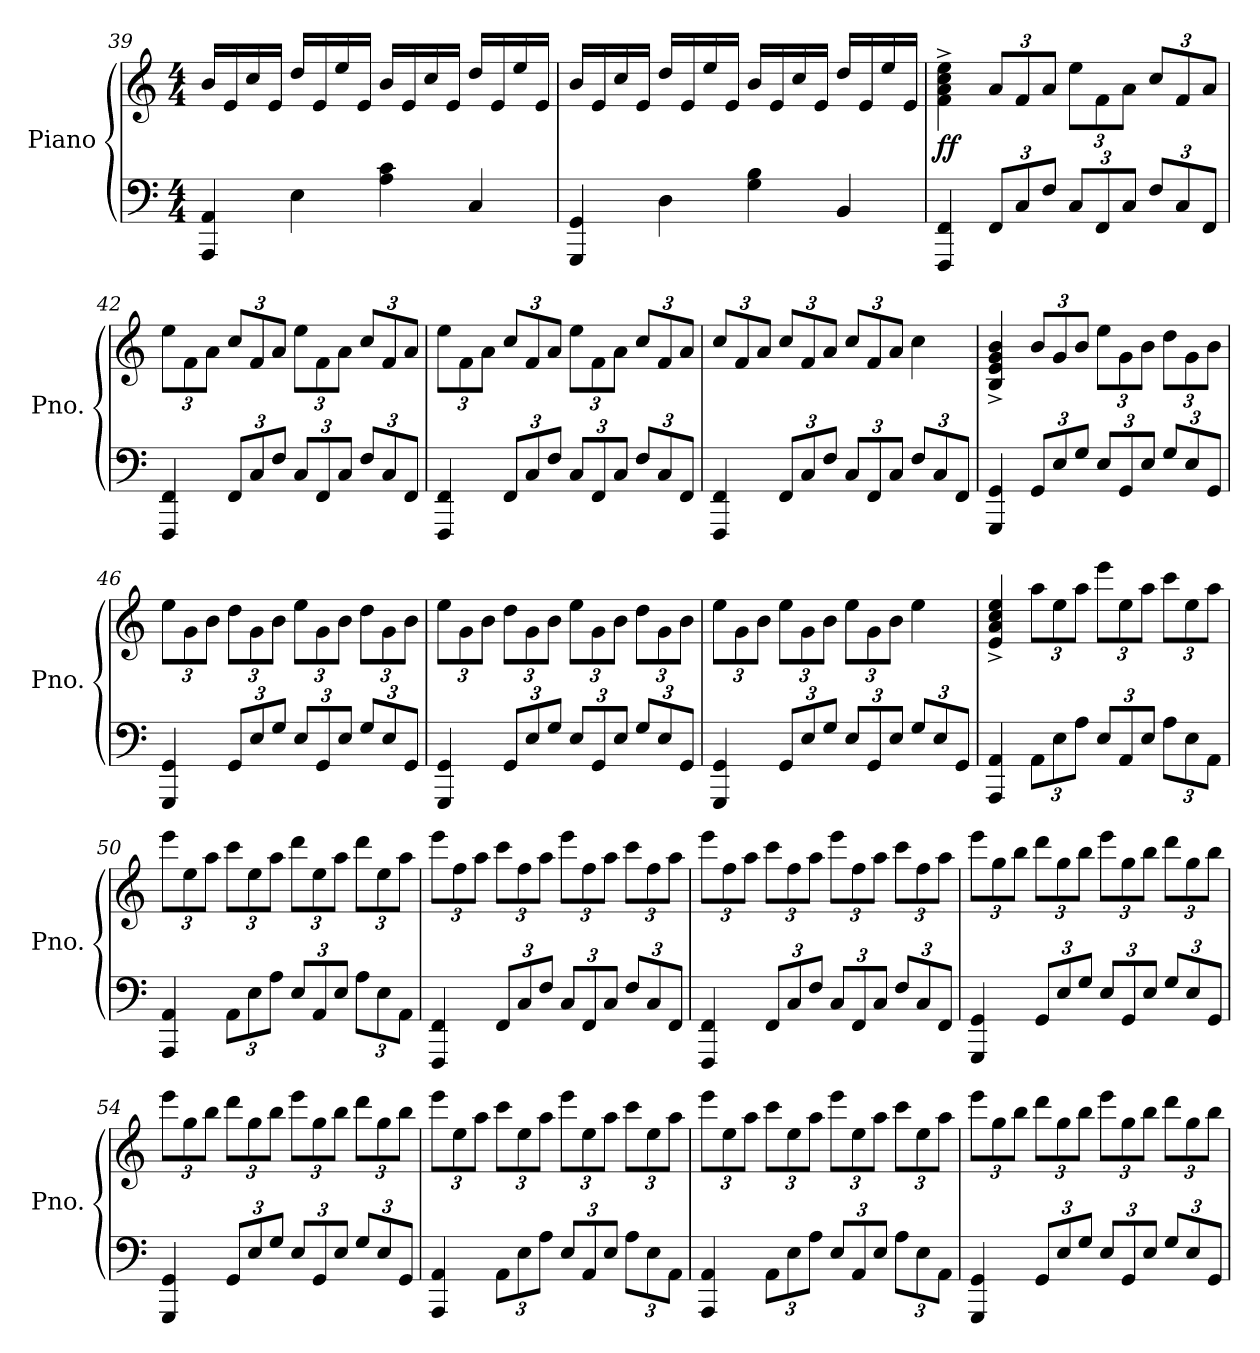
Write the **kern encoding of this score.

**kern	**kern	**dynam
*part1	*part1	*part1
*staff2	*staff1	*staff1/2
*I"Piano	*	*
*I'Pno.	*	*
*clefF4	*clefG2	*
*k[]	*k[]	*
*M4/4	*M4/4	*
=39	=39	=39
4AAA/ 4AA/	16b/LL	.
.	16e/	.
.	16cc/	.
.	16e/JJ	.
4E\	16dd/LL	.
.	16e/	.
.	16ee/	.
.	16e/JJ	.
4A\ 4c\	16b/LL	.
.	16e/	.
.	16cc/	.
.	16e/JJ	.
4C/	16dd/LL	.
.	16e/	.
.	16ee/	.
.	16e/JJ	.
=40	=40	=40
4GGG/ 4GG/	16b/LL	.
.	16e/	.
.	16cc/	.
.	16e/JJ	.
4D\	16dd/LL	.
.	16e/	.
.	16ee/	.
.	16e/JJ	.
4G\ 4B\	16b/LL	.
.	16e/	.
.	16cc/	.
.	16e/JJ	.
4BB/	16dd/LL	.
.	16e/	.
.	16ee/	.
.	16e/JJ	.
=41	=41	=41
!	!	!LO:DY:b
4FFF/ 4FF/	4f\^ 4a\^ 4cc\^ 4ee\^	ff
*Xbrackettup	*Xbrackettup	*
12FF/L	12a/L	.
12C/	12f/	.
12F/J	12a/J	.
12C/L	12ee\L	.
12FF/	12f\	.
12C/J	12a\J	.
12F/L	12cc/L	.
12C/	12f/	.
12FF/J	12a/J	.
=42	=42	=42
4FFF/ 4FF/	12ee\L	.
.	12f\	.
.	12a\J	.
12FF/L	12cc/L	.
12C/	12f/	.
12F/J	12a/J	.
12C/L	12ee\L	.
12FF/	12f\	.
12C/J	12a\J	.
12F/L	12cc/L	.
12C/	12f/	.
12FF/J	12a/J	.
=43	=43	=43
4FFF/ 4FF/	12ee\L	.
.	12f\	.
.	12a\J	.
12FF/L	12cc/L	.
12C/	12f/	.
12F/J	12a/J	.
12C/L	12ee\L	.
12FF/	12f\	.
12C/J	12a\J	.
12F/L	12cc/L	.
12C/	12f/	.
12FF/J	12a/J	.
=44	=44	=44
4FFF/ 4FF/	12cc/L	.
.	12f/	.
.	12a/J	.
12FF/L	12cc/L	.
12C/	12f/	.
12F/J	12a/J	.
12C/L	12cc/L	.
12FF/	12f/	.
12C/J	12a/J	.
12F/L	4cc\	.
12C/	.	.
12FF/J	.	.
=45	=45	=45
4GGG/ 4GG/	4B/^ 4e/^ 4g/^ 4b/^	.
12GG/L	12b/L	.
12E/	12g/	.
12G/J	12b/J	.
12E/L	12ee\L	.
12GG/	12g\	.
12E/J	12b\J	.
12G/L	12dd\L	.
12E/	12g\	.
12GG/J	12b\J	.
=46	=46	=46
4GGG/ 4GG/	12ee\L	.
.	12g\	.
.	12b\J	.
12GG/L	12dd\L	.
12E/	12g\	.
12G/J	12b\J	.
12E/L	12ee\L	.
12GG/	12g\	.
12E/J	12b\J	.
12G/L	12dd\L	.
12E/	12g\	.
12GG/J	12b\J	.
=47	=47	=47
4GGG/ 4GG/	12ee\L	.
.	12g\	.
.	12b\J	.
12GG/L	12dd\L	.
12E/	12g\	.
12G/J	12b\J	.
12E/L	12ee\L	.
12GG/	12g\	.
12E/J	12b\J	.
12G/L	12dd\L	.
12E/	12g\	.
12GG/J	12b\J	.
=48	=48	=48
4GGG/ 4GG/	12ee\L	.
.	12g\	.
.	12b\J	.
12GG/L	12ee\L	.
12E/	12g\	.
12G/J	12b\J	.
12E/L	12ee\L	.
12GG/	12g\	.
12E/J	12b\J	.
12G/L	4ee\	.
12E/	.	.
12GG/J	.	.
=49	=49	=49
4AAA/ 4AA/	4e/^ 4a/^ 4cc/^ 4ee/^	.
12AA\L	12aa\L	.
12E\	12ee\	.
12A\J	12aa\J	.
12E/L	12eee\L	.
12AA/	12ee\	.
12E/J	12aa\J	.
12A\L	12ccc\L	.
12E\	12ee\	.
12AA\J	12aa\J	.
=50	=50	=50
4AAA/ 4AA/	12eee\L	.
.	12ee\	.
.	12aa\J	.
12AA\L	12ccc\L	.
12E\	12ee\	.
12A\J	12aa\J	.
12E/L	12ddd\L	.
12AA/	12ee\	.
12E/J	12aa\J	.
12A\L	12ddd\L	.
12E\	12ee\	.
12AA\J	12aa\J	.
=51	=51	=51
4FFF/ 4FF/	12eee\L	.
.	12ff\	.
.	12aa\J	.
12FF/L	12ccc\L	.
12C/	12ff\	.
12F/J	12aa\J	.
12C/L	12eee\L	.
12FF/	12ff\	.
12C/J	12aa\J	.
12F/L	12ccc\L	.
12C/	12ff\	.
12FF/J	12aa\J	.
=52	=52	=52
4FFF/ 4FF/	12eee\L	.
.	12ff\	.
.	12aa\J	.
12FF/L	12ccc\L	.
12C/	12ff\	.
12F/J	12aa\J	.
12C/L	12eee\L	.
12FF/	12ff\	.
12C/J	12aa\J	.
12F/L	12ccc\L	.
12C/	12ff\	.
12FF/J	12aa\J	.
=53	=53	=53
4GGG/ 4GG/	12eee\L	.
.	12gg\	.
.	12bb\J	.
12GG/L	12ddd\L	.
12E/	12gg\	.
12G/J	12bb\J	.
12E/L	12eee\L	.
12GG/	12gg\	.
12E/J	12bb\J	.
12G/L	12ddd\L	.
12E/	12gg\	.
12GG/J	12bb\J	.
=54	=54	=54
4GGG/ 4GG/	12eee\L	.
.	12gg\	.
.	12bb\J	.
12GG/L	12ddd\L	.
12E/	12gg\	.
12G/J	12bb\J	.
12E/L	12eee\L	.
12GG/	12gg\	.
12E/J	12bb\J	.
12G/L	12ddd\L	.
12E/	12gg\	.
12GG/J	12bb\J	.
=55	=55	=55
4AAA/ 4AA/	12eee\L	.
.	12ee\	.
.	12aa\J	.
12AA\L	12ccc\L	.
12E\	12ee\	.
12A\J	12aa\J	.
12E/L	12eee\L	.
12AA/	12ee\	.
12E/J	12aa\J	.
12A\L	12ccc\L	.
12E\	12ee\	.
12AA\J	12aa\J	.
=56	=56	=56
4AAA/ 4AA/	12eee\L	.
.	12ee\	.
.	12aa\J	.
12AA\L	12ccc\L	.
12E\	12ee\	.
12A\J	12aa\J	.
12E/L	12eee\L	.
12AA/	12ee\	.
12E/J	12aa\J	.
12A\L	12ccc\L	.
12E\	12ee\	.
12AA\J	12aa\J	.
=57	=57	=57
4GGG/ 4GG/	12eee\L	.
.	12gg\	.
.	12bb\J	.
12GG/L	12ddd\L	.
12E/	12gg\	.
12G/J	12bb\J	.
12E/L	12eee\L	.
12GG/	12gg\	.
12E/J	12bb\J	.
12G/L	12ddd\L	.
12E/	12gg\	.
12GG/J	12bb\J	.
=	=	=
*-	*-	*-
